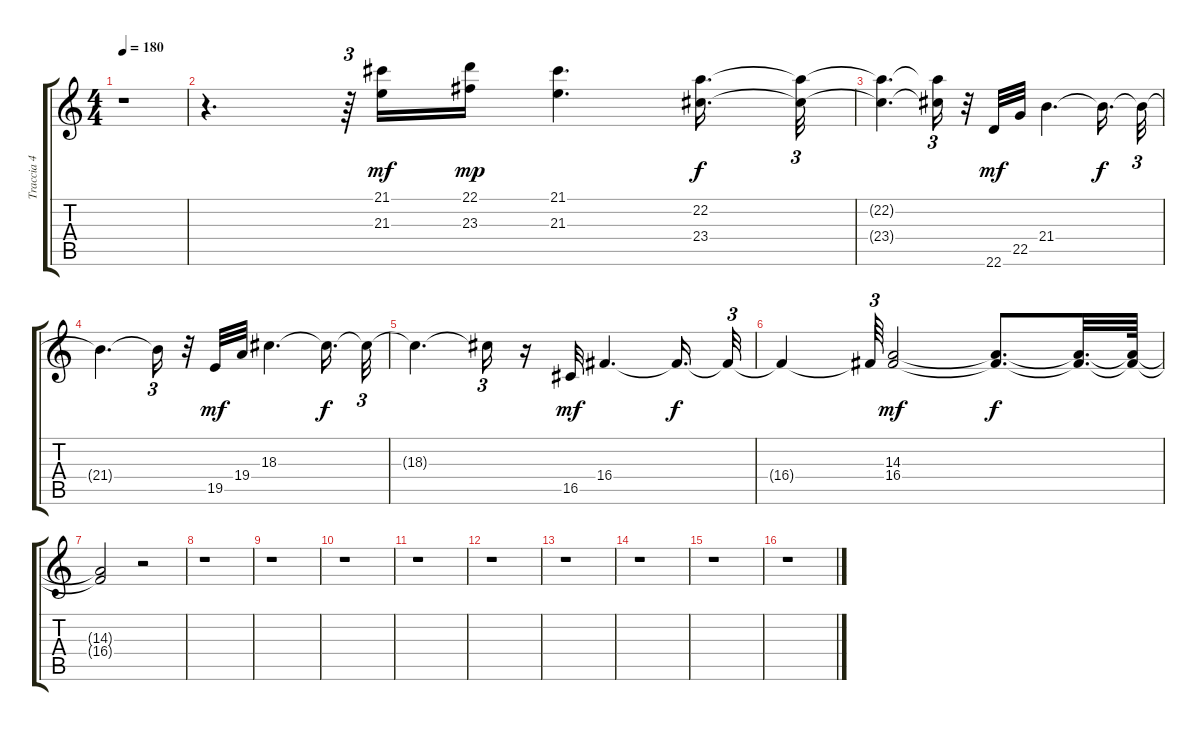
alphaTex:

\track ("Traccia 4" "Traccia 4") {instrument acousticgrandpiano}
\staff {score tabs}
\tuning (E4 B3 G3 D3 A2 E2) {hide}
\ts (4 4)
\tempo 180
\clef g2
\ks c
r.1{dy ff} |
r.4{d} r.64{tu (3 2)} (21.1 21.3).16{dy mf} (22.1 23.3).16{dy mp} (21.1 21.3).4{d} (22.2 23.4).16{d dy f} (22.2{t} 23.4{t}).32{tu (3 2)} |
(22.2{t} 23.4{t}).4{d} (22.2{t} 23.4{t}).16{tu (3 2)} r.32 22.6.32{dy mf} 22.5.32 21.4.4{d} 21.4{t}.16{d dy f} 21.4{t}.32{tu (3 2)} |
21.4{t}.4{d} 21.4{t}.16{tu (3 2)} r.32 19.5.32{dy mf} 19.4.32 18.3.4{d} 18.3{t}.16{d dy f} 18.3{t}.32{tu (3 2)} |
18.3{t}.4{d} 18.3{t}.16{tu (3 2)} r.16 16.5.32{dy mf} 16.4.4{d} 16.4{t}.16{d dy f} 16.4{t}.32{tu (3 2)} |
16.4{t}.4 16.4{t}.64{tu (3 2)} (14.3 16.4).2{dy mf} (14.3{t} 16.4{t}).8{d dy f} (14.3{t} 16.4{t}).32{d} (14.3{t} 16.4{t}).64 |
(14.3{t} 16.4{t}).2 r.2 |
r.1 |
r.1 |
r.1 |
r.1 |
r.1 |
r.1 |
r.1 |
r.1 |
r.1
